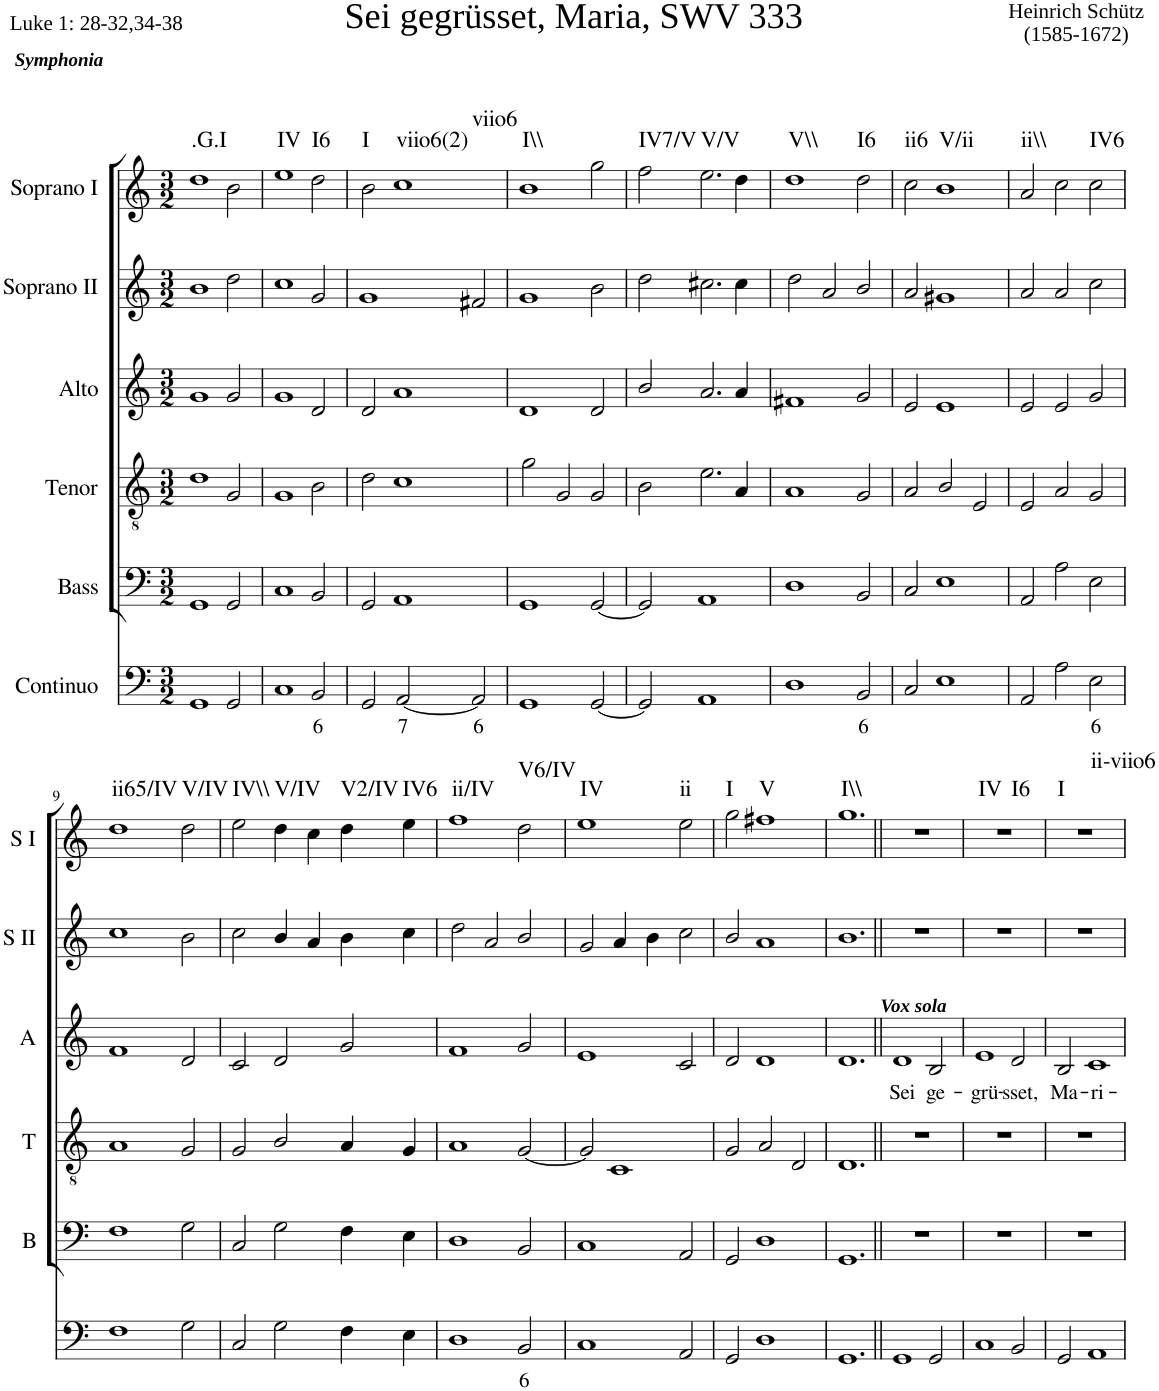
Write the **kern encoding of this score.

**kern	**text	**kern	**kern	**kern	**text	**kern	**kern	**harte
*part6	*part6	*part5	*part4	*part3	*part3	*part2	*part1	*part1
*staff6	*staff6	*staff5	*staff4	*staff3	*staff3	*staff2	*staff1	*
*I"Continuo	*	*I"Bass	*I"Tenor	*I"Alto	*	*I"Soprano II	*I"Soprano I	*
*	*	*I'B	*I'T	*I'A	*	*I'S II	*I'S I	*
*clefF4	*	*clefF4	*clefGv2	*clefG2	*	*clefG2	*clefG2	*
*k[]	*	*k[]	*k[]	*k[]	*	*k[]	*k[]	*
*M3/2	*	*M3/2	*M3/2	*M3/2	*	*M3/2	*M3/2	*
=1	=1	=1	=1	=1	=1	=1	=1	=1
!	!	!	!	!	!	!	!LO:TX:a:Bi:t=Symphonia	!
!	!	!	!	!	!	!	!LO:TX:a:t=Sei gegrüsset, Maria, SWV 333	!
!	!	!	!	!	!	!	!LO:TX:a:t=Heinrich Schütz	!
!	!	!	!	!	!	!	!LO:TX:a:t=(1585-1672)	!
!	!	!	!	!	!	!	!LO:TX:a:t=Luke 1&colon; 28-32,34-38	!LO:H:kt=.G.I
1GG	.	1GG	1d	1g	.	1b	1dd	N
2GG/	.	2GG/	2G/	2g/	.	2dd\	2b\	.
=2	=2	=2	=2	=2	=2	=2	=2	=2
!	!	!	!	!	!	!	!	!LO:H:kt=IV
1C	.	1C	1G	1g	.	1cc	1ee	N
!	!LO:LY:b	!	!	!	!	!	!	!LO:H:kt=I6
2BB/	6	2BB/	2B\	2d/	.	2g/	2dd\	N
=3	=3	=3	=3	=3	=3	=3	=3	=3
!	!	!	!	!	!	!	!	!LO:H:kt=I
2GG/	.	2GG/	2d\	2d/	.	1g	2b\	N
!	!LO:LY:b	!	!	!	!	!	!	!LO:H:n=1:kt=viio6(2)
!	!	!	!	!	!	!	!	!LO:H:n=2:kt=viio6
[2AA/	7	1AA	1c	1a	.	.	1cc	N N
!	!LO:LY:b	!	!	!	!	!	!	!
2AA/]	6	.	.	.	.	2f#X/	.	.
=4	=4	=4	=4	=4	=4	=4	=4	=4
!	!	!	!	!	!	!	!	!LO:H:kt=I\\
1GG	.	1GG	2g\	1d	.	1g	1b	N
.	.	.	2G/	.	.	.	.	.
[2GG/	.	[2GG/	2G/	2d/	.	2b\	2gg\	.
=5	=5	=5	=5	=5	=5	=5	=5	=5
!	!	!	!	!	!	!	!	!LO:H:kt=IV7/V
2GG/]	.	2GG/]	2B\	2b/	.	2dd\	2ff\	N
!	!	!	!	!	!	!	!	!LO:H:kt=V/V
1AA	.	1AA	2.e\	2.a/	.	2.cc#X\	2.ee\	N
.	.	.	4A/	4a/	.	4cc#\	4dd\	.
=6	=6	=6	=6	=6	=6	=6	=6	=6
!	!	!	!	!	!	!	!	!LO:H:kt=V\\
1D	.	1D	1A	1f#X	.	2dd\	1dd	N
.	.	.	.	.	.	2a/	.	.
!	!LO:LY:b	!	!	!	!	!	!	!LO:H:kt=I6
2BB/	6	2BB/	2G/	2g/	.	2b/	2dd\	N
=7	=7	=7	=7	=7	=7	=7	=7	=7
!	!	!	!	!	!	!	!	!LO:H:kt=ii6
2C/	.	2C/	2A/	2e/	.	2a/	2cc\	N
!	!	!	!	!	!	!	!	!LO:H:kt=V/ii
1E	.	1E	2B/	1e	.	1g#X	1b	N
.	.	.	2E/	.	.	.	.	.
=8	=8	=8	=8	=8	=8	=8	=8	=8
!	!	!	!	!	!	!	!	!LO:H:kt=ii\\
2AA/	.	2AA/	2E/	2e/	.	2a/	2a/	N
2A\	.	2A\	2A/	2e/	.	2a/	2cc\	.
!	!LO:LY:b	!	!	!	!	!	!	!LO:H:kt=IV6
2E\	6	2E\	2G/	2g/	.	2cc\	2cc\	N
!!LO:LB:g=z
=9	=9	=9	=9	=9	=9	=9	=9	=9
!	!	!	!	!	!	!	!	!LO:H:kt=ii65/IV
1F	.	1F	1A	1f	.	1cc	1dd	N
!	!	!	!	!	!	!	!	!LO:H:kt=V/IV
2G\	.	2G\	2G/	2d/	.	2b\	2dd\	N
=10	=10	=10	=10	=10	=10	=10	=10	=10
!	!	!	!	!	!	!	!	!LO:H:kt=IV\\
2C/	.	2C/	2G/	2c/	.	2cc\	2ee\	N
!	!	!	!	!	!	!	!	!LO:H:kt=V/IV
2G\	.	2G\	2B/	2d/	.	4b/	4dd\	N
.	.	.	.	.	.	4a/	4cc\	.
!	!	!	!	!	!	!	!	!LO:H:kt=V2/IV
4F\	.	4F\	4A/	2g/	.	4b\	4dd\	N
!	!	!	!	!	!	!	!	!LO:H:kt=IV6
4E\	.	4E\	4G/	.	.	4cc\	4ee\	N
=11	=11	=11	=11	=11	=11	=11	=11	=11
!	!	!	!	!	!	!	!	!LO:H:kt=ii/IV
1D	.	1D	1A	1f	.	2dd\	1ff	N
.	.	.	.	.	.	2a/	.	.
!	!LO:LY:b	!	!	!	!	!	!	!LO:H:kt=V6/IV
2BB/	6	2BB/	[2G/	2g/	.	2b/	2dd\	N
=12	=12	=12	=12	=12	=12	=12	=12	=12
!	!	!	!	!	!	!	!	!LO:H:kt=IV
1C	.	1C	2G/]	1e	.	2g/	1ee	N
.	.	.	1C	.	.	4a/	.	.
.	.	.	.	.	.	4b\	.	.
!	!	!	!	!	!	!	!	!LO:H:kt=ii
2AA/	.	2AA/	.	2c/	.	2cc\	2ee\	N
=13	=13	=13	=13	=13	=13	=13	=13	=13
!	!	!	!	!	!	!	!	!LO:H:kt=I
2GG/	.	2GG/	2G/	2d/	.	2b/	2gg\	N
!	!	!	!	!	!	!	!	!LO:H:kt=V
1D	.	1D	2A/	1d	.	1a	1ff#X	N
.	.	.	2D/	.	.	.	.	.
=14	=14	=14	=14	=14	=14	=14	=14	=14
!	!	!	!	!	!	!	!	!LO:H:kt=I\\
1.GG	.	1.GG	1.D	1.d	.	1.b	1.gg	N
=15||	=15||	=15||	=15||	=15||	=15||	=15||	=15||	=15||
!	!	!	!	!LO:TX:a:Bi:t=Vox sola	!	!	!	!
!	!	!	!	!	!LO:LY:b	!	!	!
1GG	.	1.r	1.r	1d	Sei	1.r	1.r	.
!	!	!	!	!	!LO:LY:b	!	!	!
2GG/	.	.	.	2B/	ge-	.	.	.
=16	=16	=16	=16	=16	=16	=16	=16	=16
!	!	!	!	!	!LO:LY:b	!	!	!LO:H:n=1:kt=IV
!	!	!	!	!	!	!	!	!LO:H:n=2:kt=I6
1C	.	1.r	1.r	1e	grü-	1.r	1.r	N N
!	!	!	!	!	!LO:LY:b	!	!	!
2BB/	.	.	.	2d/	sset,	.	.	.
=17	=17	=17	=17	=17	=17	=17	=17	=17
!	!	!	!	!	!LO:LY:b	!	!	!LO:H:n=1:kt=I
!	!	!	!	!	!	!	!	!LO:H:n=2:kt=ii-viio6
2GG/	.	1.r	1.r	2B/	Ma-	1.r	1.r	N N
!	!	!	!	!	!LO:LY:b	!	!	!
1AA	.	.	.	1c	ri-	.	.	.
=	=	=	=	=	=	=	=	=
*-	*-	*-	*-	*-	*-	*-	*-	*-
